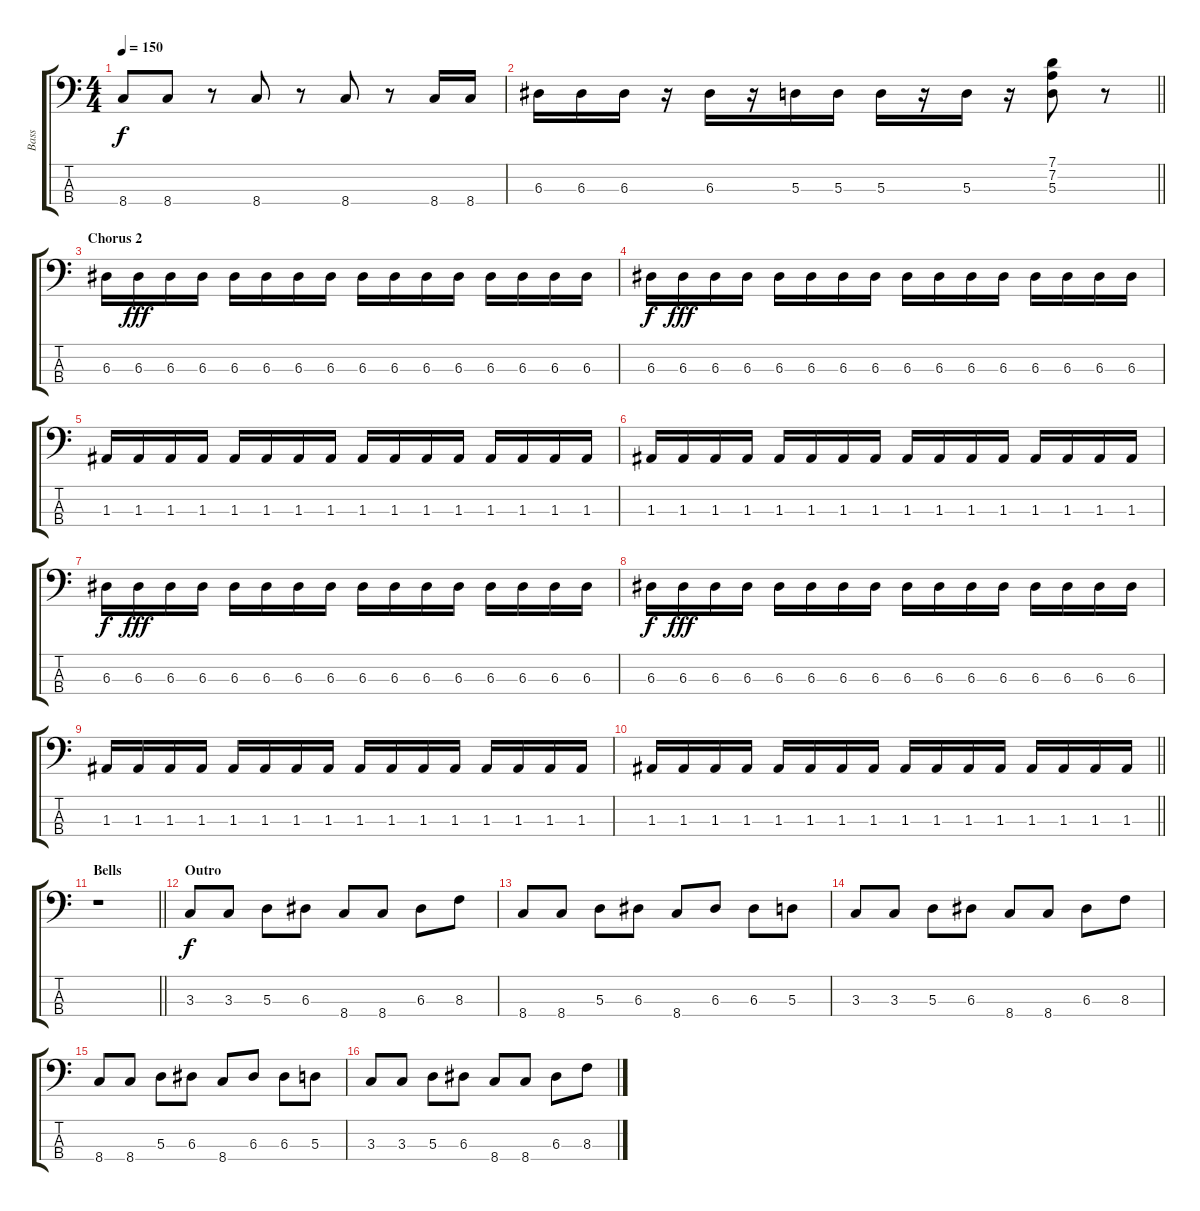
\track ("Bass" "Bass") {instrument electricbassfinger}
\staff {score tabs}
\tuning (G2 D2 A1 E1) {hide}
\ts (4 4)
\tempo 150
\clef f4
\ks c
8.4.8{dy f} 8.4.8 r.8 8.4.8 r.8 8.4.8 r.8 8.4.16 8.4.16 |
\barLineRight lightlight
6.3.16 6.3.16 6.3.16 r.16 6.3.16 r.16 5.3.16 5.3.16 5.3.16 r.16 5.3.16 r.16 (7.1 7.2 5.3).8 r.8 |
\section ("" "Chorus 2")
6.3.16 6.3.16{dy fff} 6.3.16 6.3.16 6.3.16 6.3.16 6.3.16 6.3.16 6.3.16 6.3.16 6.3.16 6.3.16 6.3.16 6.3.16 6.3.16 6.3.16 |
6.3.16{dy f} 6.3.16{dy fff} 6.3.16 6.3.16 6.3.16 6.3.16 6.3.16 6.3.16 6.3.16 6.3.16 6.3.16 6.3.16 6.3.16 6.3.16 6.3.16 6.3.16 |
1.3.16 1.3.16 1.3.16 1.3.16 1.3.16 1.3.16 1.3.16 1.3.16 1.3.16 1.3.16 1.3.16 1.3.16 1.3.16 1.3.16 1.3.16 1.3.16 |
1.3.16 1.3.16 1.3.16 1.3.16 1.3.16 1.3.16 1.3.16 1.3.16 1.3.16 1.3.16 1.3.16 1.3.16 1.3.16 1.3.16 1.3.16 1.3.16 |
6.3.16{dy f} 6.3.16{dy fff} 6.3.16 6.3.16 6.3.16 6.3.16 6.3.16 6.3.16 6.3.16 6.3.16 6.3.16 6.3.16 6.3.16 6.3.16 6.3.16 6.3.16 |
6.3.16{dy f} 6.3.16{dy fff} 6.3.16 6.3.16 6.3.16 6.3.16 6.3.16 6.3.16 6.3.16 6.3.16 6.3.16 6.3.16 6.3.16 6.3.16 6.3.16 6.3.16 |
1.3.16 1.3.16 1.3.16 1.3.16 1.3.16 1.3.16 1.3.16 1.3.16 1.3.16 1.3.16 1.3.16 1.3.16 1.3.16 1.3.16 1.3.16 1.3.16 |
\barLineRight lightlight
1.3.16 1.3.16 1.3.16 1.3.16 1.3.16 1.3.16 1.3.16 1.3.16 1.3.16 1.3.16 1.3.16 1.3.16 1.3.16 1.3.16 1.3.16 1.3.16 |
\section ("" "Bells")
\barLineRight lightlight
r.1 |
\section ("" "Outro")
3.3.8{dy f} 3.3.8 5.3.8 6.3.8 8.4.8 8.4.8 6.3.8 8.3.8 |
8.4.8 8.4.8 5.3.8 6.3.8 8.4.8 6.3.8 6.3.8 5.3.8 |
3.3.8 3.3.8 5.3.8 6.3.8 8.4.8 8.4.8 6.3.8 8.3.8 |
8.4.8 8.4.8 5.3.8 6.3.8 8.4.8 6.3.8 6.3.8 5.3.8 |
3.3.8 3.3.8 5.3.8 6.3.8 8.4.8 8.4.8 6.3.8 8.3.8
